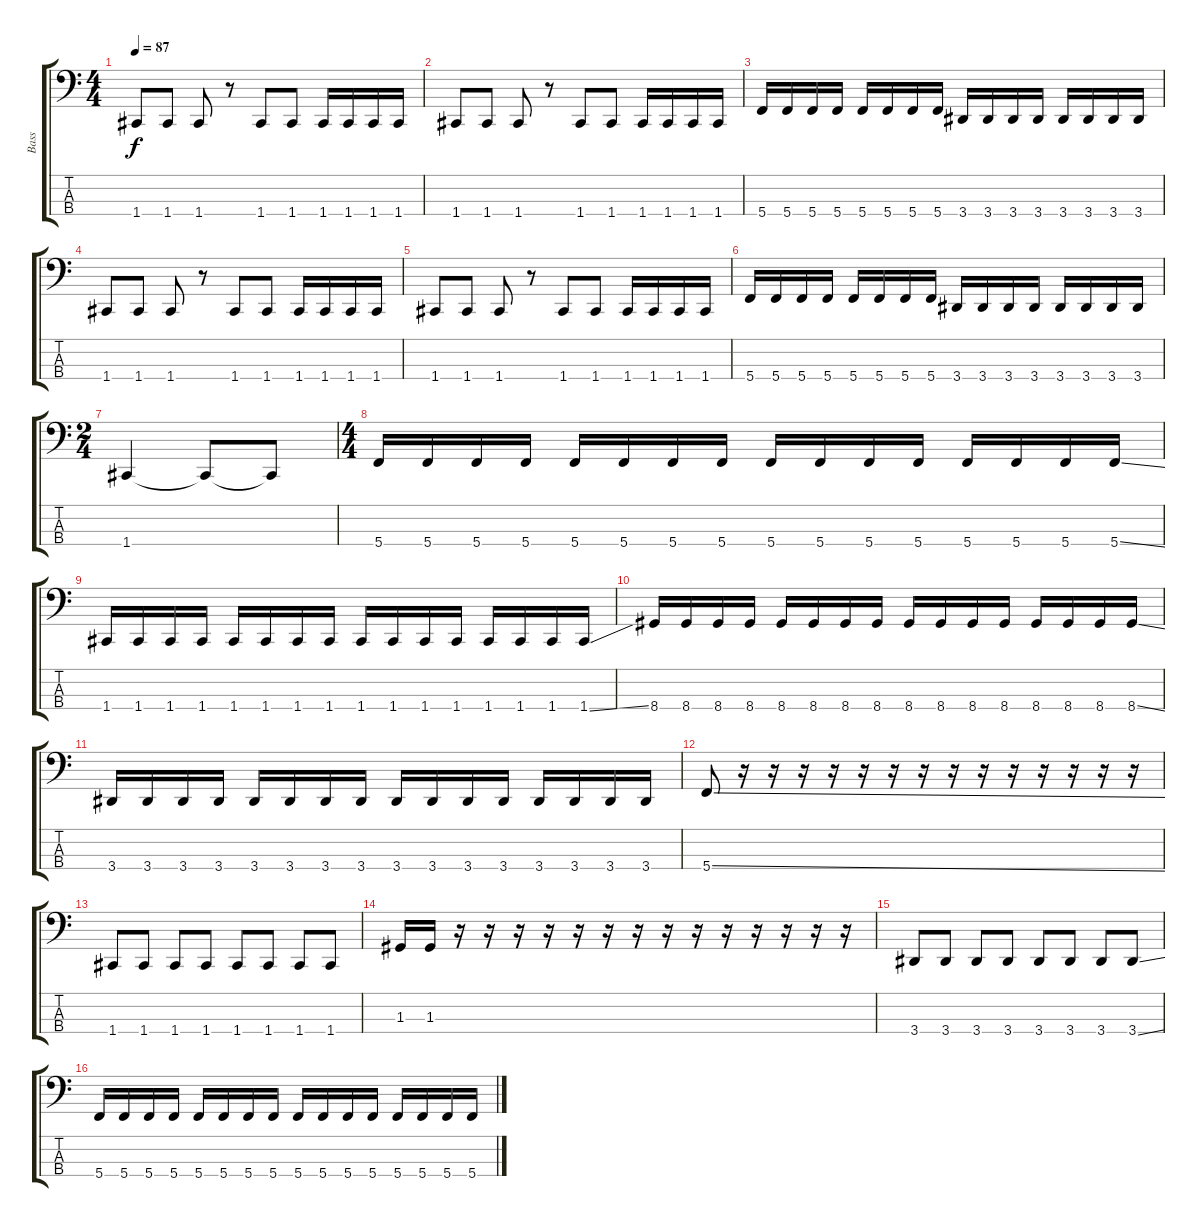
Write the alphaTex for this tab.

\track ("Bass" "Bass") {instrument electricbasspick}
\staff {score tabs}
\tuning (F2 C2 G1 C1) {hide}
\ts (4 4)
\tempo 87
\clef f4
\ks c
1.4.8{dy f} 1.4.8 1.4.8 r.8 1.4.8 1.4.8 1.4.16 1.4.16 1.4.16 1.4.16 |
1.4.8 1.4.8 1.4.8 r.8 1.4.8 1.4.8 1.4.16 1.4.16 1.4.16 1.4.16 |
5.4.16 5.4.16 5.4.16 5.4.16 5.4.16 5.4.16 5.4.16 5.4.16 3.4.16 3.4.16 3.4.16 3.4.16 3.4.16 3.4.16 3.4.16 3.4.16 |
1.4.8 1.4.8 1.4.8 r.8 1.4.8 1.4.8 1.4.16 1.4.16 1.4.16 1.4.16 |
1.4.8 1.4.8 1.4.8 r.8 1.4.8 1.4.8 1.4.16 1.4.16 1.4.16 1.4.16 |
5.4.16 5.4.16 5.4.16 5.4.16 5.4.16 5.4.16 5.4.16 5.4.16 3.4.16 3.4.16 3.4.16 3.4.16 3.4.16 3.4.16 3.4.16 3.4.16 |
\ts (2 4)
1.4.4 1.4{t}.8 1.4{t}.8 |
\ts (4 4)
5.4.16 5.4.16 5.4.16 5.4.16 5.4.16 5.4.16 5.4.16 5.4.16 5.4.16 5.4.16 5.4.16 5.4.16 5.4.16 5.4.16 5.4.16 5.4{ss}.16 |
1.4.16 1.4.16 1.4.16 1.4.16 1.4.16 1.4.16 1.4.16 1.4.16 1.4.16 1.4.16 1.4.16 1.4.16 1.4.16 1.4.16 1.4.16 1.4{ss}.16 |
8.4.16 8.4.16 8.4.16 8.4.16 8.4.16 8.4.16 8.4.16 8.4.16 8.4.16 8.4.16 8.4.16 8.4.16 8.4.16 8.4.16 8.4.16 8.4{ss}.16 |
3.4.16 3.4.16 3.4.16 3.4.16 3.4.16 3.4.16 3.4.16 3.4.16 3.4.16 3.4.16 3.4.16 3.4.16 3.4.16 3.4.16 3.4.16 3.4.16 |
5.4{ss}.8 r.16 r.16 r.16 r.16 r.16 r.16 r.16 r.16 r.16 r.16 r.16 r.16 r.16 r.16 |
1.4.8{volume 15} 1.4.8 1.4.8 1.4.8 1.4.8 1.4.8 1.4.8 1.4.8 |
1.3.16 1.3.16 r.16 r.16 r.16 r.16 r.16 r.16 r.16 r.16 r.16 r.16 r.16 r.16 r.16 r.16 |
3.4.8{volume 15} 3.4.8 3.4.8 3.4.8 3.4.8 3.4.8 3.4.8 3.4{ss}.8 |
5.4.16 5.4.16 5.4.16 5.4.16 5.4.16 5.4.16 5.4.16 5.4.16 5.4.16 5.4.16 5.4.16 5.4.16 5.4.16 5.4.16 5.4.16 5.4{ss}.16
